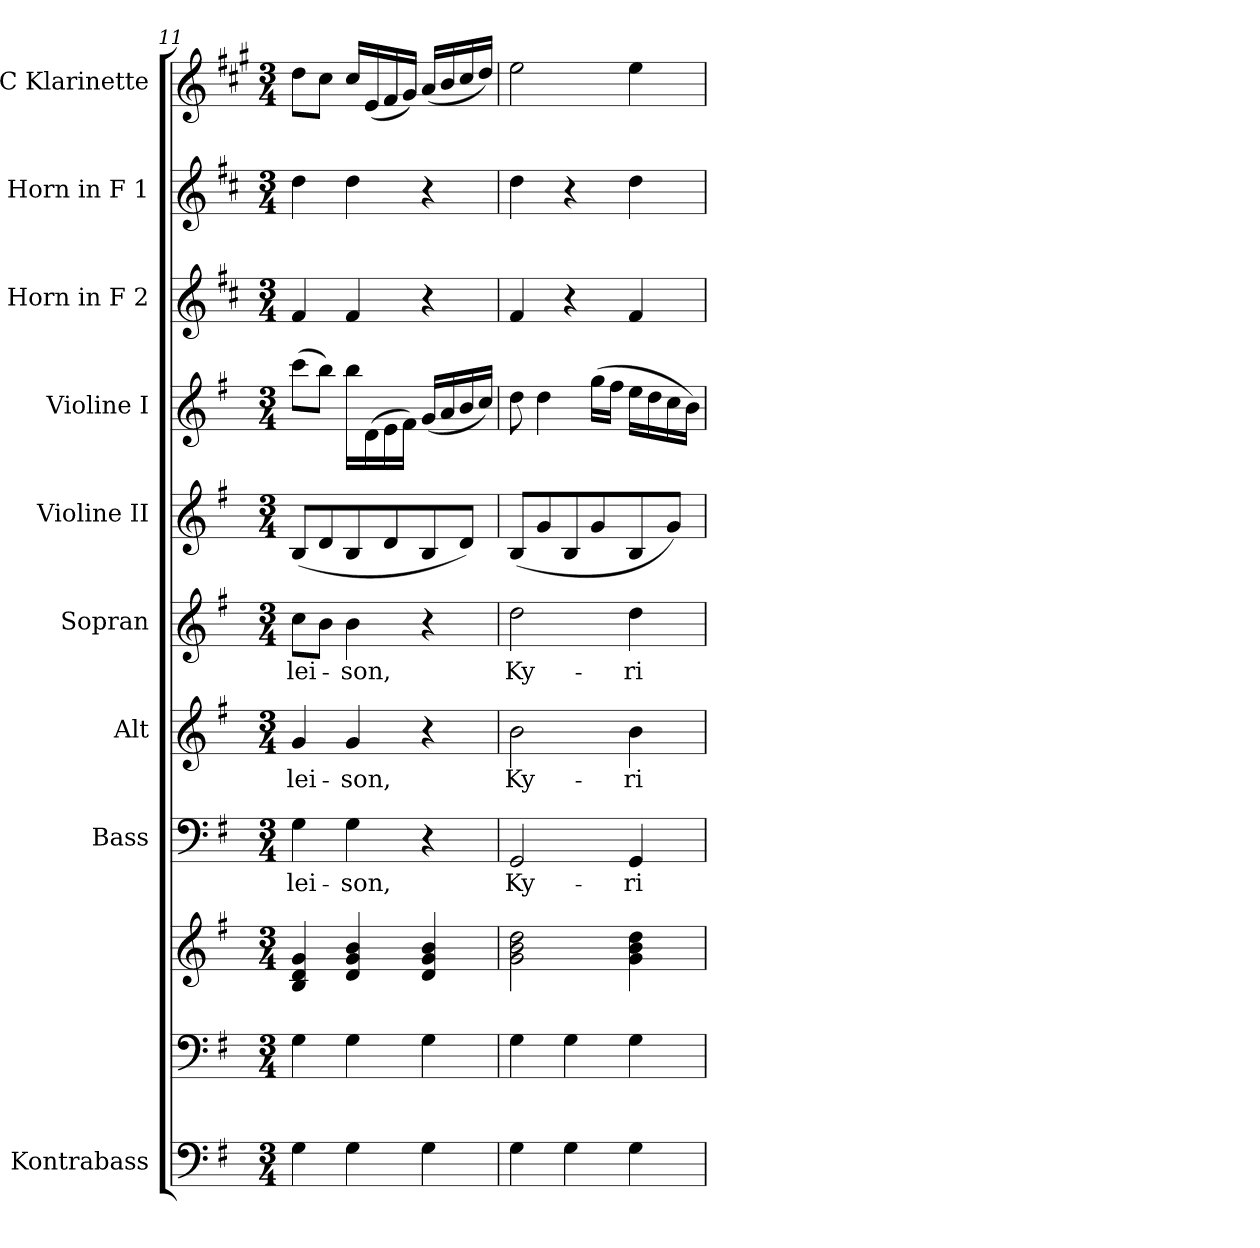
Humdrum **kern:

**kern	**kern	**kern	**kern	**text	**kern	**text	**kern	**text	**kern	**kern	**kern	**kern	**kern
*part10	*part9	*part9	*part8	*part8	*part7	*part7	*part6	*part6	*part5	*part4	*part3	*part2	*part1
*staff11	*staff10	*staff9	*staff8	*staff8	*staff7	*staff7	*staff6	*staff6	*staff5	*staff4	*staff3	*staff2	*staff1
*I"Kontrabass	*	*	*I"Bass	*	*I"Alt	*	*I"Sopran	*	*I"Violine II	*I"Violine I	*I"Horn in F 2	*I"Horn in F 1	*I"C Klarinette
*I'Kb.	*	*	*I'B.	*	*I'A.	*	*I'S.	*	*I'Vl. II	*I'Vl. I	*	*	*I'Kl.
*clefF4	*clefF4	*clefG2	*clefF4	*	*clefG2	*	*clefG2	*	*clefG2	*clefG2	*clefG2	*clefG2	*clefG2
*ITrd7c12	*	*	*	*	*	*	*	*	*	*	*ITrd4c7	*ITrd4c7	*ITrd1c2
*k[f#]	*k[f#]	*k[f#]	*k[f#]	*	*k[f#]	*	*k[f#]	*	*k[f#]	*k[f#]	*k[f#]	*k[f#]	*k[f#]
*G:	*G:	*G:	*G:	*	*G:	*	*G:	*	*G:	*G:	*G:	*G:	*G:
*M3/4	*M3/4	*M3/4	*M3/4	*	*M3/4	*	*M3/4	*	*M3/4	*M3/4	*M3/4	*M3/4	*M3/4
=11	=11	=11	=11	=11	=11	=11	=11	=11	=11	=11	=11	=11	=11
!	!	!	!	!LO:LY:b	!	!LO:LY:b	!	!LO:LY:b	!	!	!	!	!
4GG\	4G\	4B/ 4d/ 4g/	4G\	-lei-	4g/	-lei-	8cc\L	-lei-	(<8B/L	(>8ccc\L	4B/	4g\	8cc\L
.	.	.	.	.	.	.	8b\J	.	8d/	8bb\J)	.	.	8b\J
!	!	!	!	!LO:LY:b	!	!LO:LY:b	!	!LO:LY:b	!	!	!	!	!
4GG\	4G\	4d/ 4g/ 4b/	4G\	-son,	4g/	-son,	4b\	-son,	8B/	16bb\LL	4B/	4g\	16b/LL
.	.	.	.	.	.	.	.	.	.	(>16d\	.	.	(<16d/
.	.	.	.	.	.	.	.	.	8d/	16e\	.	.	16e/
.	.	.	.	.	.	.	.	.	.	16f#\JJ)	.	.	16f#/JJ)
4GG\	4G\	4d/ 4g/ 4b/	4r	.	4r	.	4r	.	8B/	(<16g/LL	4r	4r	(<16g/LL
.	.	.	.	.	.	.	.	.	.	16a/	.	.	16a/
.	.	.	.	.	.	.	.	.	8d/J)	16b/	.	.	16b/
.	.	.	.	.	.	.	.	.	.	16cc/JJ)	.	.	16cc/JJ)
!!LO:PB:g=z
=12	=12	=12	=12	=12	=12	=12	=12	=12	=12	=12	=12	=12	=12
!	!	!	!	!LO:LY:b	!	!LO:LY:b	!	!LO:LY:b	!	!	!	!	!
4GG\	4G\	2g\ 2b\ 2dd\	2GG/	Ky-	2b\	Ky-	2dd\	Ky-	(<8B/L	8dd\	4B/	4g\	2dd\
.	.	.	.	.	.	.	.	.	8g/	4dd\	.	.	.
4GG\	4G\	.	.	.	.	.	.	.	8B/	.	4r	4r	.
.	.	.	.	.	.	.	.	.	8g/	(>16gg\LL	.	.	.
.	.	.	.	.	.	.	.	.	.	16ff#\JJ	.	.	.
!	!	!	!	!LO:LY:b	!	!LO:LY:b	!	!LO:LY:b	!	!	!	!	!
4GG\	4G\	4g\ 4b\ 4dd\	4GG/	-ri-	4b\	-ri-	4dd\	-ri-	8B/	16ee\LL	4B/	4g\	4dd\
.	.	.	.	.	.	.	.	.	.	16dd\	.	.	.
.	.	.	.	.	.	.	.	.	8g/J)	16cc\	.	.	.
.	.	.	.	.	.	.	.	.	.	16b\JJ)	.	.	.
=	=	=	=	=	=	=	=	=	=	=	=	=	=
*-	*-	*-	*-	*-	*-	*-	*-	*-	*-	*-	*-	*-	*-
